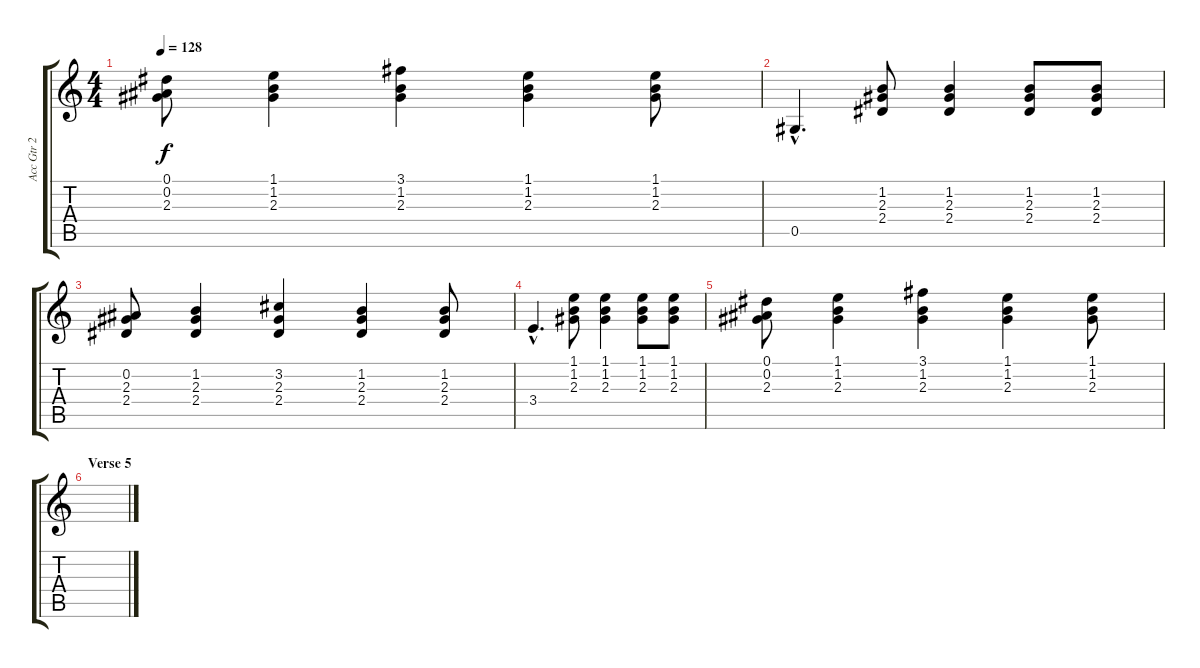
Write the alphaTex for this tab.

\track ("Acc Gtr 2" "Acc Gtr 2") {instrument acousticguitarsteel}
\staff {score tabs}
\tuning (Eb4 Bb3 Gb3 Db3 Ab2 Eb2) {hide}
\ts (4 4)
\tempo 128
\clef g2
\ks c
(0.1 0.2 2.3).8{dy f} (1.1 1.2 2.3).4 (3.1 1.2 2.3).4 (1.1 1.2 2.3).4 (1.1 1.2 2.3).8 |
0.5{hac}.4{d} (1.2 2.3 2.4).8 (1.2 2.3 2.4).4 (1.2 2.3 2.4).8 (1.2 2.3 2.4).8 |
(0.2 2.3 2.4).8 (1.2 2.3 2.4).4 (3.2 2.3 2.4).4 (1.2 2.3 2.4).4 (1.2 2.3 2.4).8 |
3.4{hac}.4{d} (1.1 1.2 2.3).8 (1.1 1.2 2.3).4 (1.1 1.2 2.3).8 (1.1 1.2 2.3).8 |
(0.1 0.2 2.3).8 (1.1 1.2 2.3).4 (3.1 1.2 2.3).4 (1.1 1.2 2.3).4 (1.1 1.2 2.3).8 |
\section ("" "Verse 5")
